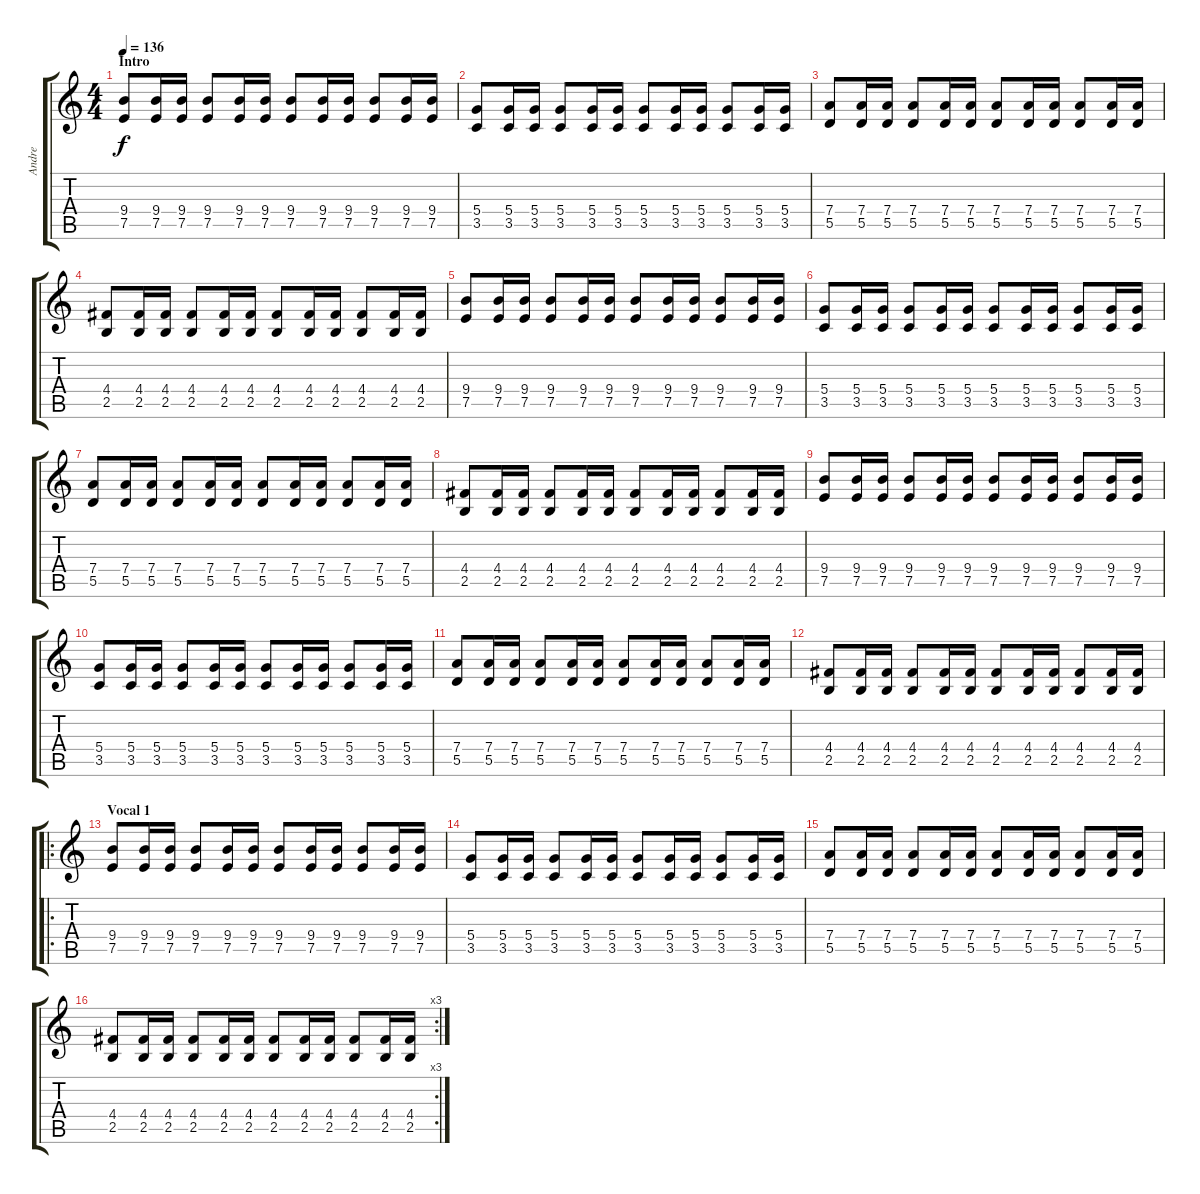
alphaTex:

\track ("Andre" "Andre") {instrument overdrivenguitar}
\staff {score tabs}
\tuning (E4 B3 G3 D3 A2 E2) {hide}
\ts (4 4)
\section ("" "Intro")
\tempo 136
\clef g2
\ks c
(9.4 7.5).8{dy f instrument overdrivenguitar} (9.4 7.5).16 (9.4 7.5).16 (9.4 7.5).8 (9.4 7.5).16 (9.4 7.5).16 (9.4 7.5).8 (9.4 7.5).16 (9.4 7.5).16 (9.4 7.5).8 (9.4 7.5).16 (9.4 7.5).16 |
(5.4 3.5).8 (5.4 3.5).16 (5.4 3.5).16 (5.4 3.5).8 (5.4 3.5).16 (5.4 3.5).16 (5.4 3.5).8 (5.4 3.5).16 (5.4 3.5).16 (5.4 3.5).8 (5.4 3.5).16 (5.4 3.5).16 |
(7.4 5.5).8 (7.4 5.5).16 (7.4 5.5).16 (7.4 5.5).8 (7.4 5.5).16 (7.4 5.5).16 (7.4 5.5).8 (7.4 5.5).16 (7.4 5.5).16 (7.4 5.5).8 (7.4 5.5).16 (7.4 5.5).16 |
(4.4 2.5).8 (4.4 2.5).16 (4.4 2.5).16 (4.4 2.5).8 (4.4 2.5).16 (4.4 2.5).16 (4.4 2.5).8 (4.4 2.5).16 (4.4 2.5).16 (4.4 2.5).8 (4.4 2.5).16 (4.4 2.5).16 |
(9.4 7.5).8 (9.4 7.5).16 (9.4 7.5).16 (9.4 7.5).8 (9.4 7.5).16 (9.4 7.5).16 (9.4 7.5).8 (9.4 7.5).16 (9.4 7.5).16 (9.4 7.5).8 (9.4 7.5).16 (9.4 7.5).16 |
(5.4 3.5).8 (5.4 3.5).16 (5.4 3.5).16 (5.4 3.5).8 (5.4 3.5).16 (5.4 3.5).16 (5.4 3.5).8 (5.4 3.5).16 (5.4 3.5).16 (5.4 3.5).8 (5.4 3.5).16 (5.4 3.5).16 |
(7.4 5.5).8 (7.4 5.5).16 (7.4 5.5).16 (7.4 5.5).8 (7.4 5.5).16 (7.4 5.5).16 (7.4 5.5).8 (7.4 5.5).16 (7.4 5.5).16 (7.4 5.5).8 (7.4 5.5).16 (7.4 5.5).16 |
(4.4 2.5).8 (4.4 2.5).16 (4.4 2.5).16 (4.4 2.5).8 (4.4 2.5).16 (4.4 2.5).16 (4.4 2.5).8 (4.4 2.5).16 (4.4 2.5).16 (4.4 2.5).8 (4.4 2.5).16 (4.4 2.5).16 |
(9.4 7.5).8 (9.4 7.5).16 (9.4 7.5).16 (9.4 7.5).8 (9.4 7.5).16 (9.4 7.5).16 (9.4 7.5).8 (9.4 7.5).16 (9.4 7.5).16 (9.4 7.5).8 (9.4 7.5).16 (9.4 7.5).16 |
(5.4 3.5).8 (5.4 3.5).16 (5.4 3.5).16 (5.4 3.5).8 (5.4 3.5).16 (5.4 3.5).16 (5.4 3.5).8 (5.4 3.5).16 (5.4 3.5).16 (5.4 3.5).8 (5.4 3.5).16 (5.4 3.5).16 |
(7.4 5.5).8 (7.4 5.5).16 (7.4 5.5).16 (7.4 5.5).8 (7.4 5.5).16 (7.4 5.5).16 (7.4 5.5).8 (7.4 5.5).16 (7.4 5.5).16 (7.4 5.5).8 (7.4 5.5).16 (7.4 5.5).16 |
(4.4 2.5).8 (4.4 2.5).16 (4.4 2.5).16 (4.4 2.5).8 (4.4 2.5).16 (4.4 2.5).16 (4.4 2.5).8 (4.4 2.5).16 (4.4 2.5).16 (4.4 2.5).8 (4.4 2.5).16 (4.4 2.5).16 |
\ro
\section ("" "Vocal 1")
(9.4 7.5).8 (9.4 7.5).16 (9.4 7.5).16 (9.4 7.5).8 (9.4 7.5).16 (9.4 7.5).16 (9.4 7.5).8 (9.4 7.5).16 (9.4 7.5).16 (9.4 7.5).8 (9.4 7.5).16 (9.4 7.5).16 |
(5.4 3.5).8 (5.4 3.5).16 (5.4 3.5).16 (5.4 3.5).8 (5.4 3.5).16 (5.4 3.5).16 (5.4 3.5).8 (5.4 3.5).16 (5.4 3.5).16 (5.4 3.5).8 (5.4 3.5).16 (5.4 3.5).16 |
(7.4 5.5).8 (7.4 5.5).16 (7.4 5.5).16 (7.4 5.5).8 (7.4 5.5).16 (7.4 5.5).16 (7.4 5.5).8 (7.4 5.5).16 (7.4 5.5).16 (7.4 5.5).8 (7.4 5.5).16 (7.4 5.5).16 |
\rc 3
(4.4 2.5).8 (4.4 2.5).16 (4.4 2.5).16 (4.4 2.5).8 (4.4 2.5).16 (4.4 2.5).16 (4.4 2.5).8 (4.4 2.5).16 (4.4 2.5).16 (4.4 2.5).8 (4.4 2.5).16 (4.4 2.5).16
